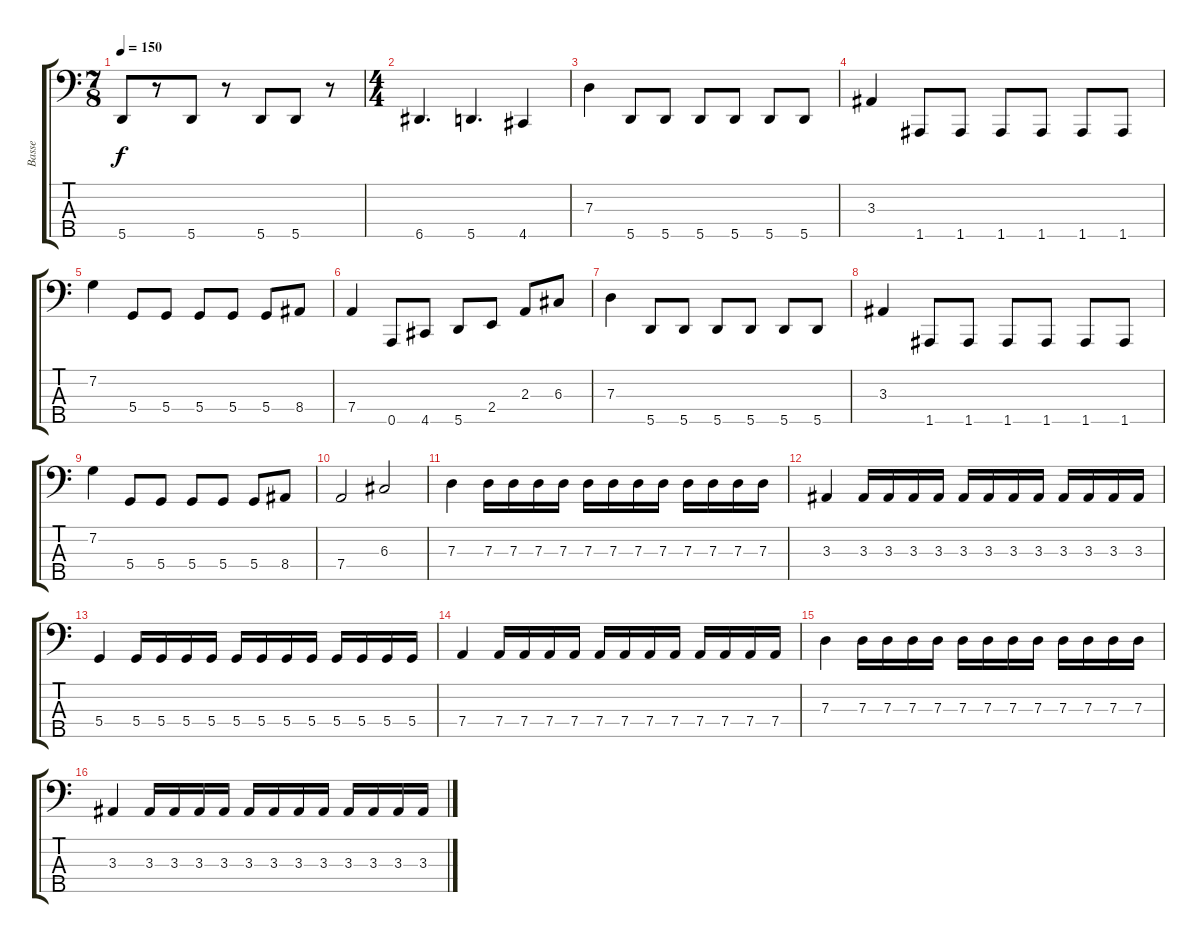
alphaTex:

\track ("Basse" "Basse") {solo instrument electricbasspick}
\staff {score tabs}
\tuning (F2 C2 G1 D1 A0) {hide}
\ts (7 8)
\tempo 150
\clef f4
\ks c
5.5.8{dy f} r.8 5.5.8 r.8 5.5.8 5.5.8 r.8 |
\ts (4 4)
6.5.4{d} 5.5.4{d} 4.5.4 |
7.3.4 5.5.8 5.5.8 5.5.8 5.5.8 5.5.8 5.5.8 |
3.3.4 1.5.8 1.5.8 1.5.8 1.5.8 1.5.8 1.5.8 |
7.2.4 5.4.8 5.4.8 5.4.8 5.4.8 5.4.8 8.4.8 |
7.4.4 0.5.8 4.5.8 5.5.8 2.4.8 2.3.8 6.3.8 |
7.3.4 5.5.8 5.5.8 5.5.8 5.5.8 5.5.8 5.5.8 |
3.3.4 1.5.8 1.5.8 1.5.8 1.5.8 1.5.8 1.5.8 |
7.2.4 5.4.8 5.4.8 5.4.8 5.4.8 5.4.8 8.4.8 |
7.4.2 6.3.2 |
7.3.4 7.3.16 7.3.16 7.3.16 7.3.16 7.3.16 7.3.16 7.3.16 7.3.16 7.3.16 7.3.16 7.3.16 7.3.16 |
3.3.4 3.3.16 3.3.16 3.3.16 3.3.16 3.3.16 3.3.16 3.3.16 3.3.16 3.3.16 3.3.16 3.3.16 3.3.16 |
5.4.4 5.4.16 5.4.16 5.4.16 5.4.16 5.4.16 5.4.16 5.4.16 5.4.16 5.4.16 5.4.16 5.4.16 5.4.16 |
7.4.4 7.4.16 7.4.16 7.4.16 7.4.16 7.4.16 7.4.16 7.4.16 7.4.16 7.4.16 7.4.16 7.4.16 7.4.16 |
7.3.4 7.3.16 7.3.16 7.3.16 7.3.16 7.3.16 7.3.16 7.3.16 7.3.16 7.3.16 7.3.16 7.3.16 7.3.16 |
3.3.4 3.3.16 3.3.16 3.3.16 3.3.16 3.3.16 3.3.16 3.3.16 3.3.16 3.3.16 3.3.16 3.3.16 3.3.16
